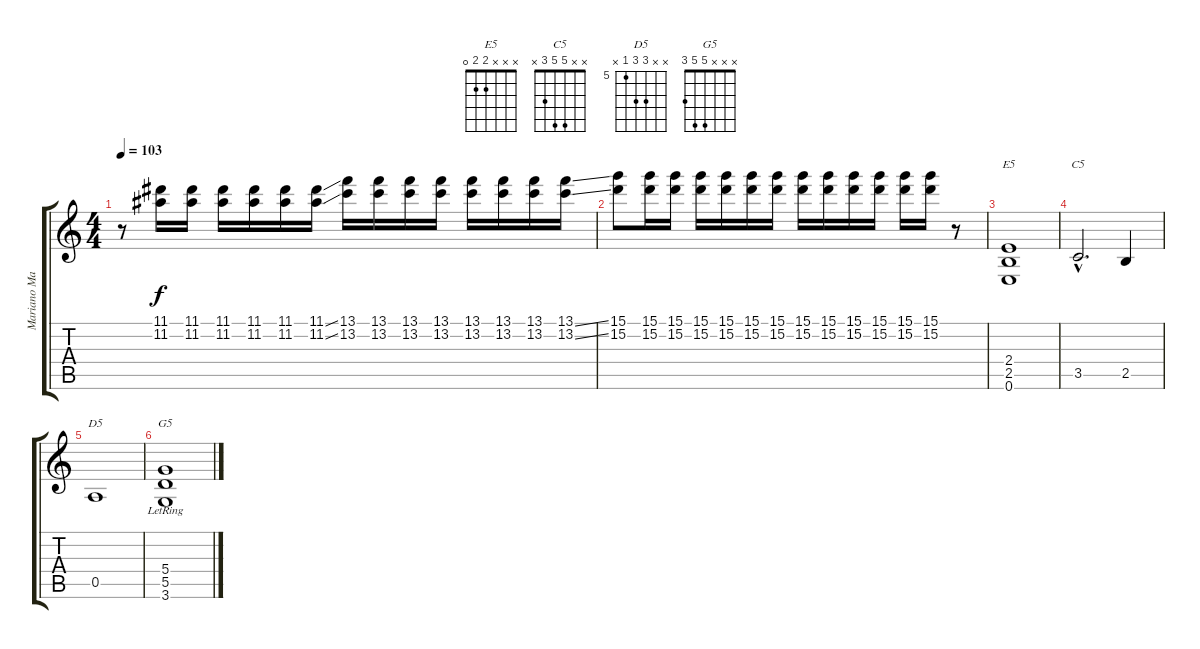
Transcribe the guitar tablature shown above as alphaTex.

\track ("Mariano Matinez" "Mariano Ma") {instrument distortionguitar}
\staff {score tabs}
\tuning (E4 B3 G3 D3 A2 E2) {hide}
\chord ("E5" x x x 2 2 0)
\chord ("C5" x x 5 5 3 x)
\chord ("D5" x x 7 7 5 x) {firstfret 5}
\chord ("G5" x x x 5 5 3)
\ts (4 4)
\tempo 103
\clef g2
\ks c
r.8{dy f} (11.1 11.2).16 (11.1 11.2).16 (11.1 11.2).16 (11.1 11.2).16 (11.1 11.2).16 (11.1{ss} 11.2{ss}).16 (13.1 13.2).16 (13.1 13.2).16 (13.1 13.2).16 (13.1 13.2).16 (13.1 13.2).16 (13.1 13.2).16 (13.1 13.2).16 (13.1{ss} 13.2{ss}).16 |
(15.1 15.2).8 (15.1 15.2).16 (15.1 15.2).16 (15.1 15.2).16 (15.1 15.2).16 (15.1 15.2).16 (15.1 15.2).16 (15.1 15.2).16 (15.1 15.2).16 (15.1 15.2).16 (15.1 15.2).16 (15.1 15.2).16 (15.1 15.2).16 r.8 |
(2.4 2.5 0.6).1{ch "E5" volume 10} |
3.5{hac}.2{d ch "C5" volume 13} 2.5.4 |
0.5.1{ch "D5"} |
(5.4{lr} 5.5{lr} 3.6{lr}).1{ch "G5" volume 10}
